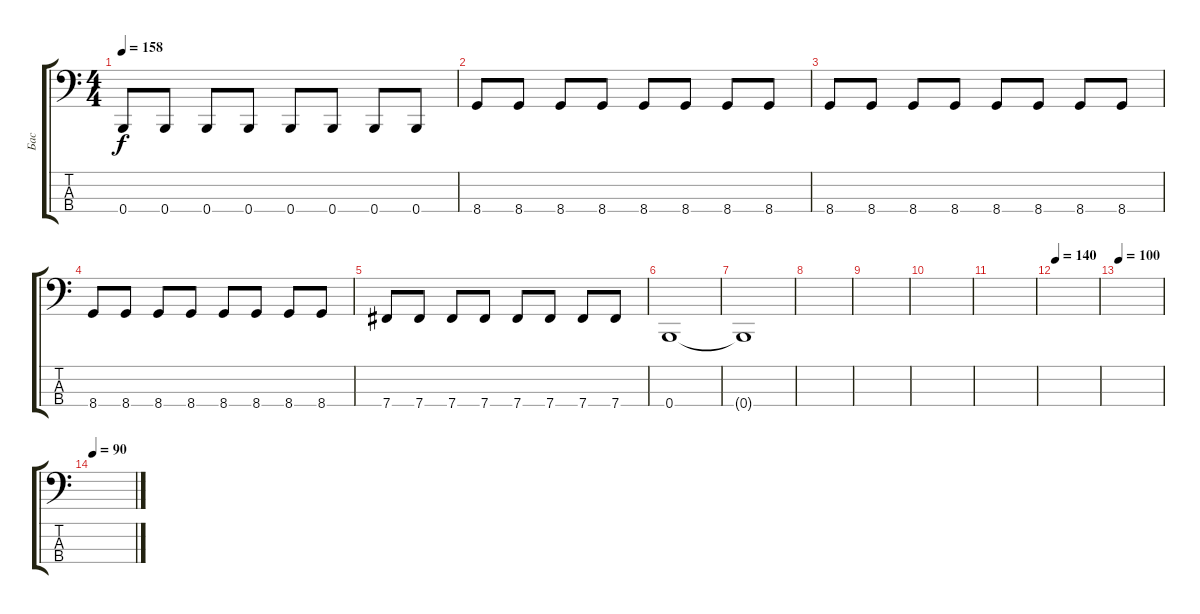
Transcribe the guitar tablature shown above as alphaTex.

\track ("Бас" "Бас") {instrument electricbasspick}
\staff {score tabs}
\tuning (E2 B1 Gb1 B0) {hide}
\ts (4 4)
\tempo 158
\clef f4
\ks c
0.4.8{dy f} 0.4.8 0.4.8 0.4.8 0.4.8 0.4.8 0.4.8 0.4.8 |
8.4.8 8.4.8 8.4.8 8.4.8 8.4.8 8.4.8 8.4.8 8.4.8 |
8.4.8 8.4.8 8.4.8 8.4.8 8.4.8 8.4.8 8.4.8 8.4.8 |
8.4.8 8.4.8 8.4.8 8.4.8 8.4.8 8.4.8 8.4.8 8.4.8 |
7.4.8 7.4.8 7.4.8 7.4.8 7.4.8 7.4.8 7.4.8 7.4.8 |
0.4.1 |
0.4{t}.1 |
|
|
|
|
\tempo 140
|
\tempo 100
|
\tempo 90
